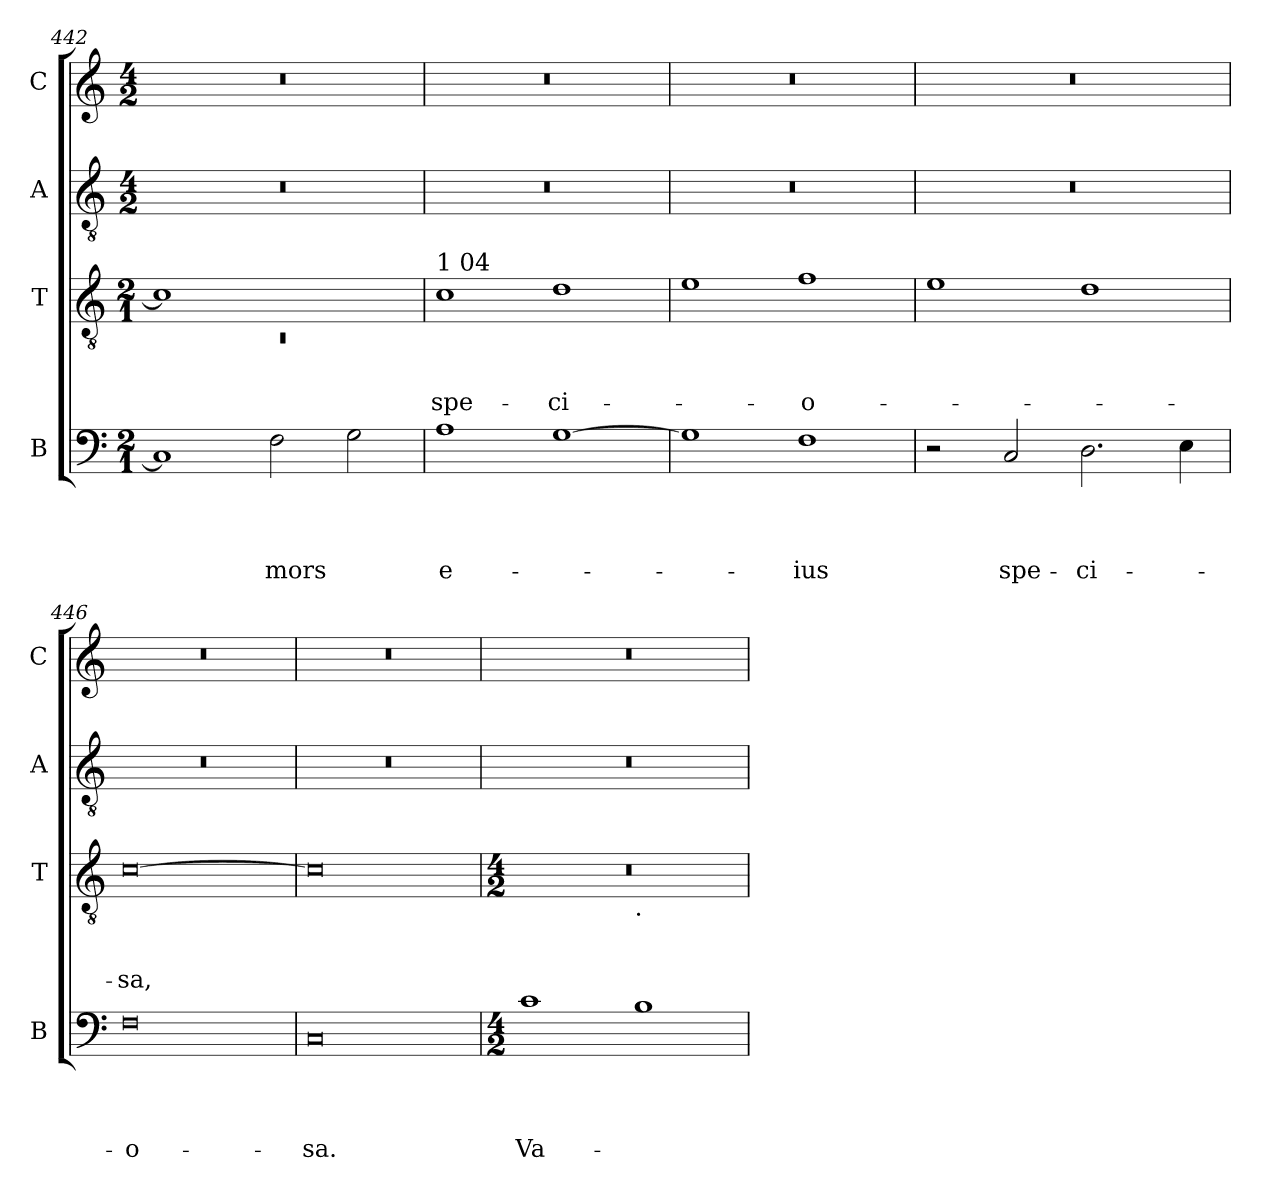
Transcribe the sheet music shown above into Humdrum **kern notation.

**kern	**text	**text	**text	**text	**kern	**text	**text	**text	**kern	**kern
*part4	*part4	*part4	*part4	*part4	*part3	*part3	*part3	*part3	*part2	*part1
*staff4	*staff4	*staff4	*staff4	*staff4	*staff3	*staff3	*staff3	*staff3	*staff2	*staff1
*I"B	*	*	*	*	*I"T	*	*	*	*I"A	*I"C
*I'B	*	*	*	*	*I'T	*	*	*	*I'A	*I'C
*clefF4	*	*	*	*	*clefGv2	*	*	*	*clefGv2	*clefG2
*k[]	*	*	*	*	*k[]	*	*	*	*k[]	*k[]
*C:	*	*	*	*	*C:	*	*	*	*C:	*C:
*M2/1	*	*	*	*	*M2/1	*	*	*	*M4/2	*M4/2
=442	=442	=442	=442	=442	=442	=442	=442	=442	=442	=442
*	*	*	*	*	*^	*	*	*	*	*
!	!	!	!	!	!	!LO:N:vis=1	!	!	!	!	!
1C]	.	.	.	.	1c]	0rC	.	.	.	0r	0r
!	!	!	!	!LO:LY:b	!	!	!	!	!	!	!
2F\	.	.	.	mors	1ryy	.	.	.	.	.	.
2G\	.	.	.	.	.	.	.	.	.	.	.
*	*	*	*	*	*v	*v	*	*	*	*	*
!!LO:LB:g=z
=443	=443	=443	=443	=443	=443	=443	=443	=443	=443	=443
!	!	!	!	!	!LO:TX:a:t=1 04	!	!	!	!	!
!	!	!	!	!LO:LY:b:rj	!	!	!	!LO:LY:b	!	!
1A	.	.	.	e-	1c	.	.	spe-	0r	0r
!	!	!	!	!	!	!	!	!LO:LY:b	!	!
[>1G	.	.	.	.	1d	.	.	-ci-	.	.
=444	=444	=444	=444	=444	=444	=444	=444	=444	=444	=444
1G]	.	.	.	.	1e	.	.	.	0r	0r
!	!	!	!	!LO:LY:b	!	!	!	!LO:LY:b:rj	!	!
1F	.	.	.	-ius	1f	.	.	-o-	.	.
=445	=445	=445	=445	=445	=445	=445	=445	=445	=445	=445
2r	.	.	.	.	1e	.	.	.	0r	0r
!	!	!	!	!LO:LY:b	!	!	!	!	!	!
2C/	.	.	.	spe-	.	.	.	.	.	.
!	!	!	!	!LO:LY:b	!	!	!	!	!	!
2.D\	.	.	.	-ci-	1d	.	.	.	.	.
4E\	.	.	.	.	.	.	.	.	.	.
=446	=446	=446	=446	=446	=446	=446	=446	=446	=446	=446
!	!	!	!	!LO:LY:b:rj	!	!	!	!LO:LY:b	!	!
0F	.	.	.	-o-	[>0c	.	.	-sa,	0r	0r
=447	=447	=447	=447	=447	=447	=447	=447	=447	=447	=447
!	!	!	!	!LO:LY:b	!	!	!	!	!	!
0C	.	.	.	-sa.	0c]	.	.	.	0r	0r
=448	=448	=448	=448	=448	=448	=448	=448	=448	=448	=448
*M4/2	*	*	*	*	*M4/2	*	*	*	*	*
!	!	!	!	!LO:LY:b	!	!	!	!	!	!
*	*	*	*	*	*^	*	*	*	*	*
1c	.	.	.	Va-	0r	1ryy	.	.	.	0r	0r
!	!	!	!	!	!	!LO:TX:b:t=.	!	!	!	!	!
1B	.	.	.	.	.	1ryy	.	.	.	.	.
*	*	*	*	*	*v	*v	*	*	*	*	*
=	=	=	=	=	=	=	=	=	=	=
*-	*-	*-	*-	*-	*-	*-	*-	*-	*-	*-
